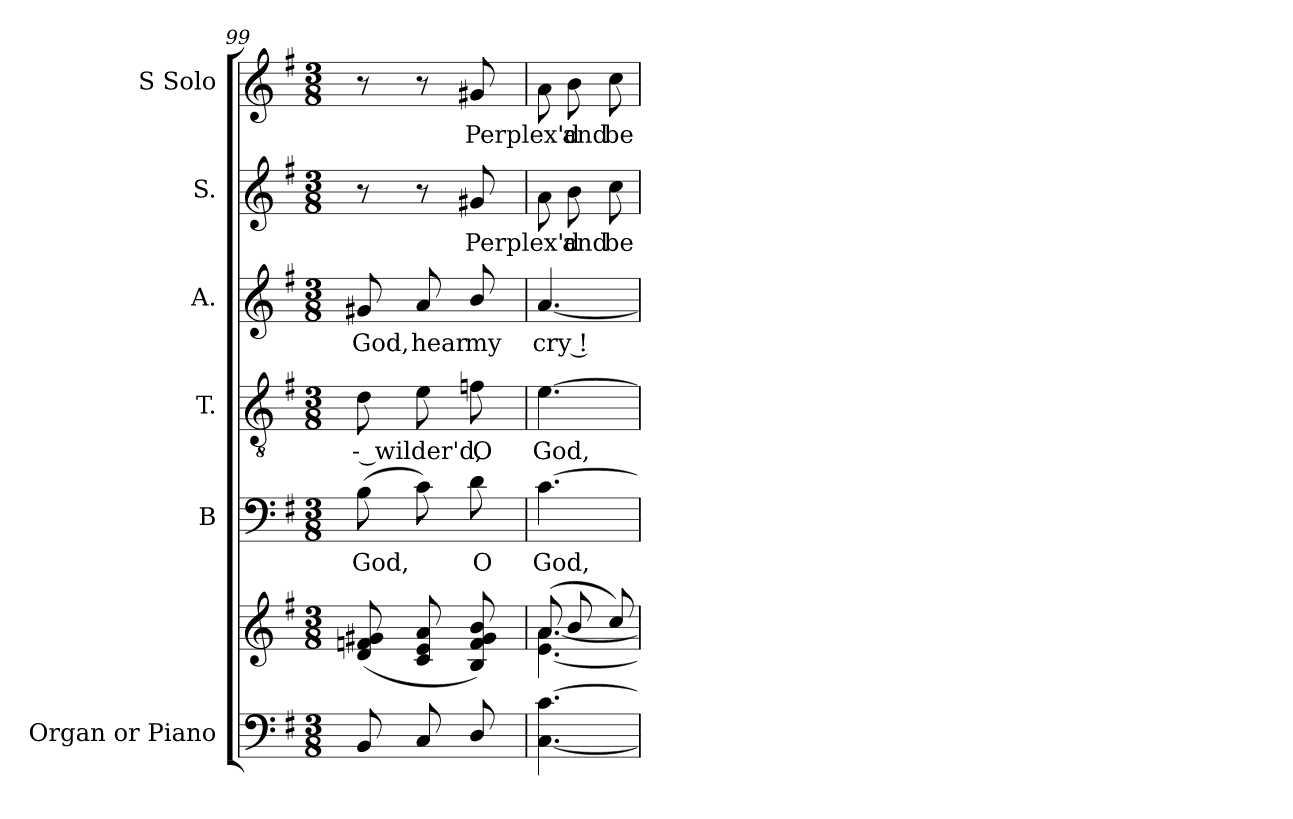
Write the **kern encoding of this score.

**kern	**kern	**kern	**text	**kern	**text	**kern	**text	**kern	**text	**kern	**text
*part6	*part6	*part5	*part5	*part4	*part4	*part3	*part3	*part2	*part2	*part1	*part1
*staff7	*staff6	*staff5	*staff5	*staff4	*staff4	*staff3	*staff3	*staff2	*staff2	*staff1	*staff1
*I"Organ or  Piano	*	*I"B	*	*I"T.	*	*I"A.	*	*I"S.	*	*I"S    Solo	*
*	*	*I'B.	*	*I'T.	*	*I'A.	*	*I'S.	*	*I'S.	*
!!LO:LB:g=z
*clefF4	*clefG2	*clefF4	*	*clefGv2	*	*clefG2	*	*clefG2	*	*clefG2	*
*	*	*	*	*ITrd7c12	*	*	*	*	*	*	*
*k[f#]	*k[f#]	*k[f#]	*	*k[f#]	*	*k[f#]	*	*k[f#]	*	*k[f#]	*
*G:	*G:	*G:	*	*G:	*	*G:	*	*G:	*	*G:	*
*M3/8	*M3/8	*M3/8	*	*M3/8	*	*M3/8	*	*M3/8	*	*M3/8	*
=99	=99	=99	=99	=99	=99	=99	=99	=99	=99	=99	=99
8BB/	(8d/ 8fn/ 8g#X/	(8B\	God,	8D\	-- wilder'd,	8g#X/	God,	8r	.	8r	.
8C/	8c/ 8e/ 8a/	8c\)	.	8E\	.	8a/	hear	8r	.	8r	.
8D/	8B/ 8f/ 8g#/ 8b/)	8d\	O	8Fn\	O	8b/	my	8g#X/	Perplex'd	8g#X/	Perplex'd
=100	=100	=100	=100	=100	=100	=100	=100	=100	=100	=100	=100
*	*^	*	*	*	*	*	*	*	*	*	*
[4.C\ [4.c\	(8a/	[4.e\ [4.a\	[4.c\	God,	[4.E\	God,	[4.a/	cry !	8a\	.	8a\	.
.	8b/	.	.	.	.	.	.	.	8b\	and	8b\	and
.	8cc/)	.	.	.	.	.	.	.	8cc\	be-	8cc\	be-
*	*v	*v	*	*	*	*	*	*	*	*	*	*
=	=	=	=	=	=	=	=	=	=	=	=
*-	*-	*-	*-	*-	*-	*-	*-	*-	*-	*-	*-
